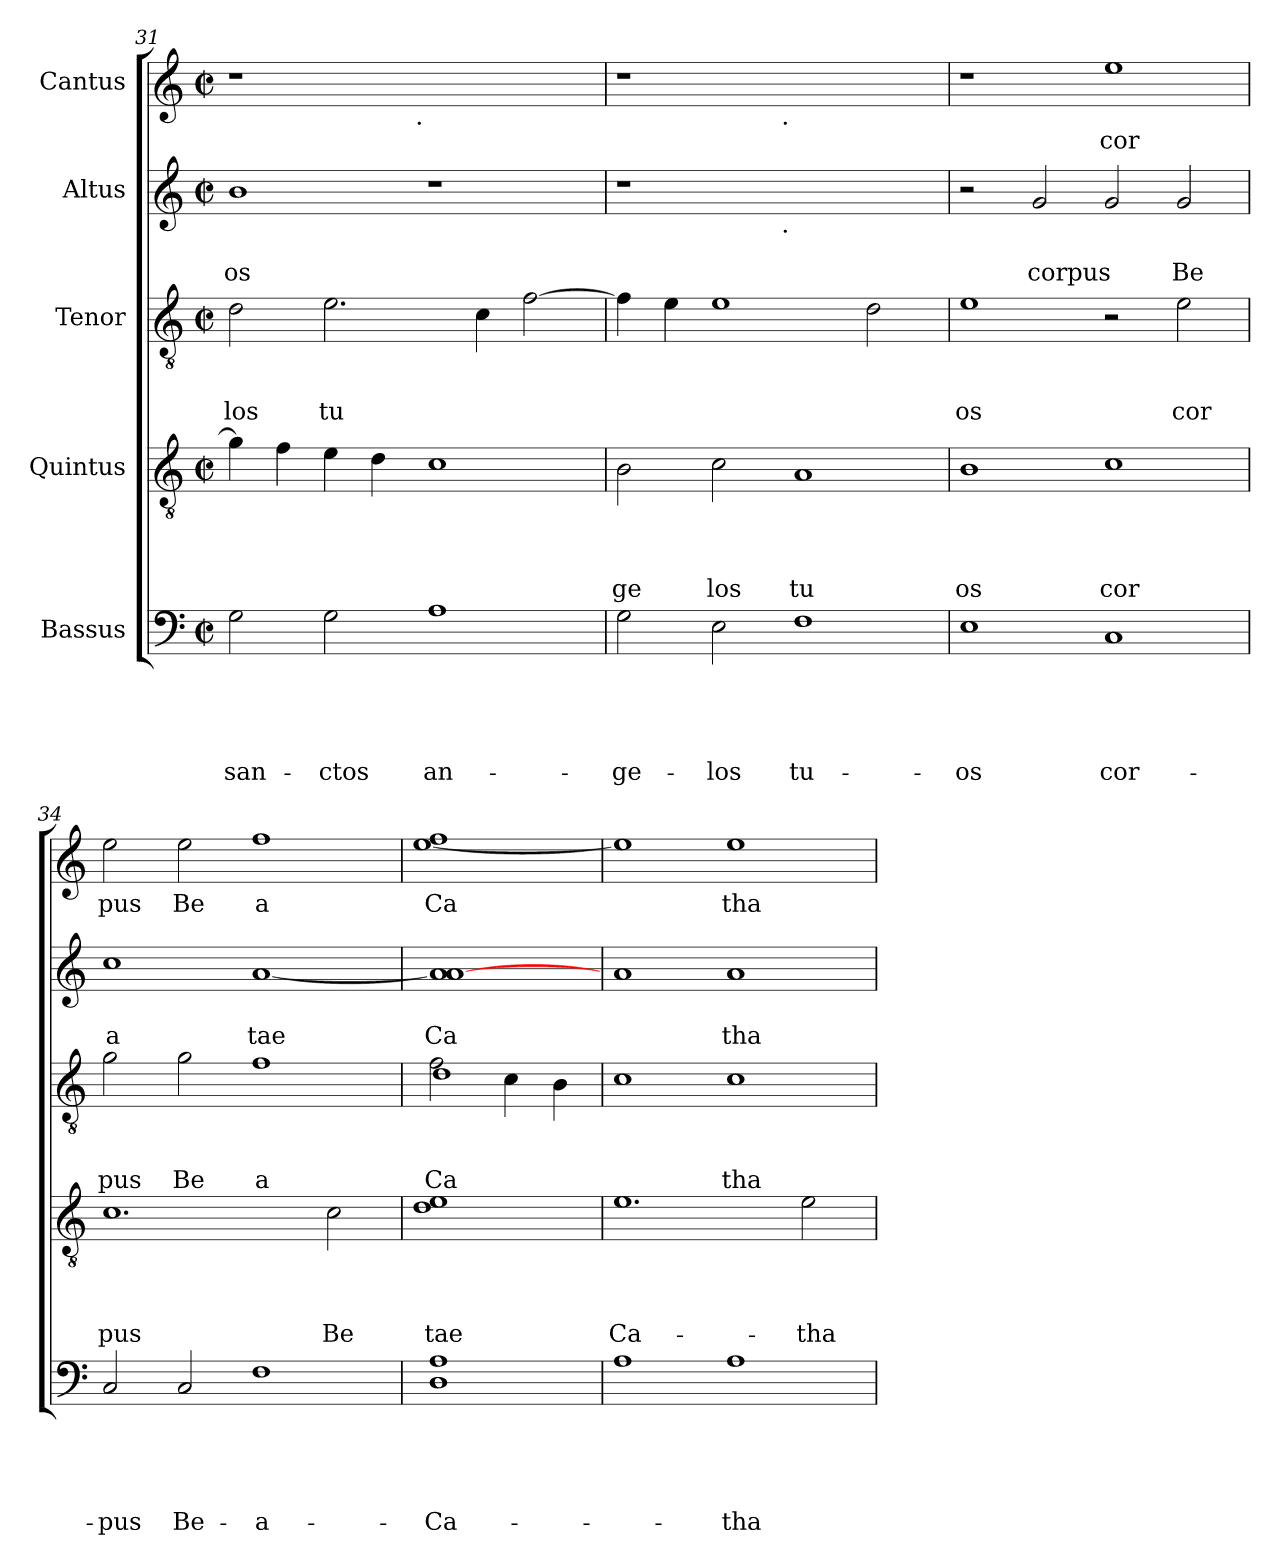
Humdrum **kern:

**kern	**text	**text	**text	**text	**text	**kern	**text	**text	**text	**text	**kern	**text	**text	**text	**kern	**text	**text	**kern	**text
*part5	*part5	*part5	*part5	*part5	*part5	*part4	*part4	*part4	*part4	*part4	*part3	*part3	*part3	*part3	*part2	*part2	*part2	*part1	*part1
*staff5	*staff5	*staff5	*staff5	*staff5	*staff5	*staff4	*staff4	*staff4	*staff4	*staff4	*staff3	*staff3	*staff3	*staff3	*staff2	*staff2	*staff2	*staff1	*staff1
*I"Bassus	*	*	*	*	*	*I"Quintus	*	*	*	*	*I"Tenor	*	*	*	*I"Altus	*	*	*I"Cantus	*
*clefF4	*	*	*	*	*	*clefGv2	*	*	*	*	*clefGv2	*	*	*	*clefG2	*	*	*clefG2	*
*k[]	*	*	*	*	*	*k[]	*	*	*	*	*k[]	*	*	*	*k[]	*	*	*k[]	*
*C:	*	*	*	*	*	*C:	*	*	*	*	*C:	*	*	*	*C:	*	*	*C:	*
*M2/2	*	*	*	*	*	*M2/2	*	*	*	*	*M2/2	*	*	*	*M2/2	*	*	*M2/2	*
*met(c|)	*	*	*	*	*	*met(c|)	*	*	*	*	*met(c|)	*	*	*	*met(c|)	*	*	*met(c|)	*
=31	=31	=31	=31	=31	=31	=31	=31	=31	=31	=31	=31	=31	=31	=31	=31	=31	=31	=31	=31
!	!	!	!	!	!LO:LY:b	!	!	!	!	!	!	!	!	!LO:LY:b	!	!	!LO:LY:b	!	!
*	*	*	*	*	*	*	*	*	*	*	*	*	*	*	*	*	*	*^	*
2G\	.	.	.	.	san-	4g\]	.	.	.	.	2d\	.	.	los	1b	.	os	1r	2ryy	.
.	.	.	.	.	.	4f\	.	.	.	.	.	.	.	.	.	.	.	.	.	.
!	!	!	!	!	!LO:LY:b	!	!	!	!	!	!	!	!	!LO:LY:b	!	!	!	!	!	!
2G\	.	.	.	.	-ctos	4e\	.	.	.	.	2.e\	.	.	tu	.	.	.	.	4...ryy	.
.	.	.	.	.	.	4d\	.	.	.	.	.	.	.	.	.	.	.	.	.	.
!	!	!	!	!	!	!	!	!	!	!	!	!	!	!	!	!	!	!	!LO:TX:b:t=.	!
.	.	.	.	.	.	.	.	.	.	.	.	.	.	.	.	.	.	.	1ryy	.
!	!	!	!	!	!LO:LY:b	!	!	!	!	!	!	!	!	!	!	!	!	!	!	!
1A	.	.	.	.	an-	1c	.	.	.	.	.	.	.	.	1r	.	.	1ryy	.	.
.	.	.	.	.	.	.	.	.	.	.	4c\	.	.	.	.	.	.	.	.	.
.	.	.	.	.	.	.	.	.	.	.	[>2f\	.	.	.	.	.	.	.	.	.
.	.	.	.	.	.	.	.	.	.	.	.	.	.	.	.	.	.	.	32ryy	.
=32	=32	=32	=32	=32	=32	=32	=32	=32	=32	=32	=32	=32	=32	=32	=32	=32	=32	=32	=32	=32
!	!	!	!	!	!LO:LY:b	!	!	!	!	!LO:LY:b	!	!	!	!	!	!	!	!	!	!
*	*	*	*	*	*	*	*	*	*	*	*	*	*	*	*^	*	*	*	*	*
2G\	.	.	.	.	-ge-	2B\	.	.	.	ge	4f\]	.	.	.	1r	2ryy	.	.	1r	2ryy	.
.	.	.	.	.	.	.	.	.	.	.	4e\	.	.	.	.	.	.	.	.	.	.
!	!	!	!	!	!LO:LY:b	!	!	!	!	!LO:LY:b	!	!	!	!	!	!	!	!	!	!	!
2E\	.	.	.	.	-los	2c\	.	.	.	los	1e	.	.	.	.	4...ryy	.	.	.	4...ryy	.
!	!	!	!	!	!	!	!	!	!	!	!	!	!	!	!	!	!	!	!	!LO:TX:b:t=.	!
!	!	!	!	!	!	!	!	!	!	!	!	!	!	!	!	!LO:TX:b:t=.	!	!	!	!	!
.	.	.	.	.	.	.	.	.	.	.	.	.	.	.	.	1ryy	.	.	.	1ryy	.
!	!	!	!	!	!LO:LY:b	!	!	!	!	!LO:LY:b	!	!	!	!	!	!	!	!	!	!	!
1F	.	.	.	.	tu-	1A	.	.	.	tu	.	.	.	.	1ryy	.	.	.	1ryy	.	.
.	.	.	.	.	.	.	.	.	.	.	2d\	.	.	.	.	.	.	.	.	.	.
.	.	.	.	.	.	.	.	.	.	.	.	.	.	.	.	32ryy	.	.	.	32ryy	.
=33	=33	=33	=33	=33	=33	=33	=33	=33	=33	=33	=33	=33	=33	=33	=33	=33	=33	=33	=33	=33	=33
!	!	!	!	!	!LO:LY:b	!	!	!	!	!LO:LY:b	!	!	!	!LO:LY:b	!	!	!	!	!	!	!
*	*	*	*	*	*	*	*	*	*	*	*	*	*	*	*v	*v	*	*	*	*	*
*	*	*	*	*	*	*	*	*	*	*	*	*	*	*	*	*	*	*v	*v	*
1E	.	.	.	.	-os	1B	.	.	.	os	1e	.	.	os	2r	.	.	1r	.
!	!	!	!	!	!	!	!	!	!	!	!	!	!	!	!	!	!LO:LY:b	!	!
.	.	.	.	.	.	.	.	.	.	.	.	.	.	.	2g/	.	corpus	.	.
!	!	!	!	!	!LO:LY:b	!	!	!	!	!LO:LY:b	!	!	!	!	!	!	!	!	!LO:LY:b
1C	.	.	.	.	cor-	1c	.	.	.	cor	2r	.	.	.	2g/	.	.	1ee	cor
!	!	!	!	!	!	!	!	!	!	!	!	!	!	!LO:LY:b	!	!	!LO:LY:b	!	!
.	.	.	.	.	.	.	.	.	.	.	2e\	.	.	cor	2g/	.	Be	.	.
=34	=34	=34	=34	=34	=34	=34	=34	=34	=34	=34	=34	=34	=34	=34	=34	=34	=34	=34	=34
!	!	!	!	!	!LO:LY:b	!	!	!	!	!LO:LY:b	!	!	!	!LO:LY:b	!	!	!LO:LY:b	!	!LO:LY:b
2C/	.	.	.	.	-pus	1.c	.	.	.	pus	2g\	.	.	pus	1cc	.	a	2ee\	pus
!	!	!	!	!	!LO:LY:b	!	!	!	!	!	!	!	!	!LO:LY:b	!	!	!	!	!LO:LY:b
2C/	.	.	.	.	Be-	.	.	.	.	.	2g\	.	.	Be	.	.	.	2ee\	Be
!	!	!	!	!	!LO:LY:b	!	!	!	!	!	!	!	!	!LO:LY:b	!	!	!LO:LY:b	!	!LO:LY:b
1F	.	.	.	.	-a-	.	.	.	.	.	1f	.	.	a	[<1a	.	tae	1ff	a
!	!	!	!	!	!	!	!	!	!	!LO:LY:b	!	!	!	!	!	!	!	!	!
.	.	.	.	.	.	2c\	.	.	.	Be	.	.	.	.	.	.	.	.	.
=35	=35	=35	=35	=35	=35	=35	=35	=35	=35	=35	=35	=35	=35	=35	=35	=35	=35	=35	=35
!	!	!	!	!	!LO:LY:b	!	!	!	!	!LO:LY:b	!	!	!	!LO:LY:b	!	!	!	!	!
*	*	*	*	*	*	*	*	*	*	*	*^	*	*	*	*	*	*	*	*
!	!	!	!	!	!	!	!	!	!	!	!	!	!	!	!LO:LY:b	!	!	!LO:LY:b	!	!LO:LY:b
1D 1A	.	.	.	.	Ca-	1d 1e	.	.	.	tae	2f\	1d	.	.	Ca	1a] [<1a	.	Ca	[<1ee 1ff	Ca
.	.	.	.	.	.	.	.	.	.	.	4c\	.	.	.	.	.	.	.	.	.
.	.	.	.	.	.	.	.	.	.	.	4B\	.	.	.	.	.	.	.	.	.
*	*	*	*	*	*	*	*	*	*	*	*v	*v	*	*	*	*	*	*	*	*
!!LO:LB:g=z
=36	=36	=36	=36	=36	=36	=36	=36	=36	=36	=36	=36	=36	=36	=36	=36	=36	=36	=36	=36
!	!	!	!	!	!	!	!	!	!	!LO:LY:b	!	!	!	!	!	!	!	!	!
1A	.	.	.	.	.	1.e	.	.	.	Ca-	1c	.	.	.	1a	.	.	1ee]	.
!	!	!	!	!	!LO:LY:b	!	!	!	!	!	!	!	!	!LO:LY:b	!	!	!LO:LY:b	!	!LO:LY:b
1A	.	.	.	.	-tha	.	.	.	.	.	1c	.	.	tha	1a	.	tha	1ee	tha
!	!	!	!	!	!	!	!	!	!	!LO:LY:b	!	!	!	!	!	!	!	!	!
.	.	.	.	.	.	2e\	.	.	.	-tha-	.	.	.	.	.	.	.	.	.
=	=	=	=	=	=	=	=	=	=	=	=	=	=	=	=	=	=	=	=
*-	*-	*-	*-	*-	*-	*-	*-	*-	*-	*-	*-	*-	*-	*-	*-	*-	*-	*-	*-
